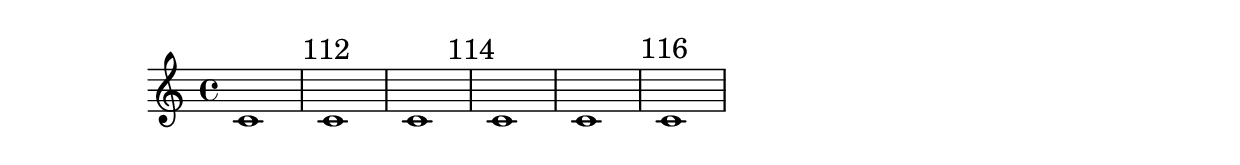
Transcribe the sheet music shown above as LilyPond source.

%% Do not edit this file; it is auto-generated from LSR http://lsr.dsi.unimi.it
%% This file is in the public domain.
\version "2.12.3"

\header {
  lsrtags = "rhythms"

  texidoc = "
Bar numbers by default are right-aligned to their parent object. This
is usually the left edge of a line or, if numbers are printed within a
line, the left hand side of a bar line.  The numbers may also be
positioned directly over the bar line or left-aligned to the bar line.

"
  doctitle = "Aligning bar numbers"
} % begin verbatim

\relative c' {
  \set Score.currentBarNumber = #111
  \override Score.BarNumber #'break-visibility = #'#(#t #t #t)
  % Increase the size of the bar number by 2
  \override Score.BarNumber #'font-size = #2
  % Print a bar number every second measure
  \set Score.barNumberVisibility = #(every-nth-bar-number-visible 2)
  c1 | c1
  % Center-align bar numbers
  \override Score.BarNumber #'self-alignment-X = #CENTER
  c1 | c1
  % Left-align bar numbers
  \override Score.BarNumber #'self-alignment-X = #LEFT
  c1 | c1
}

